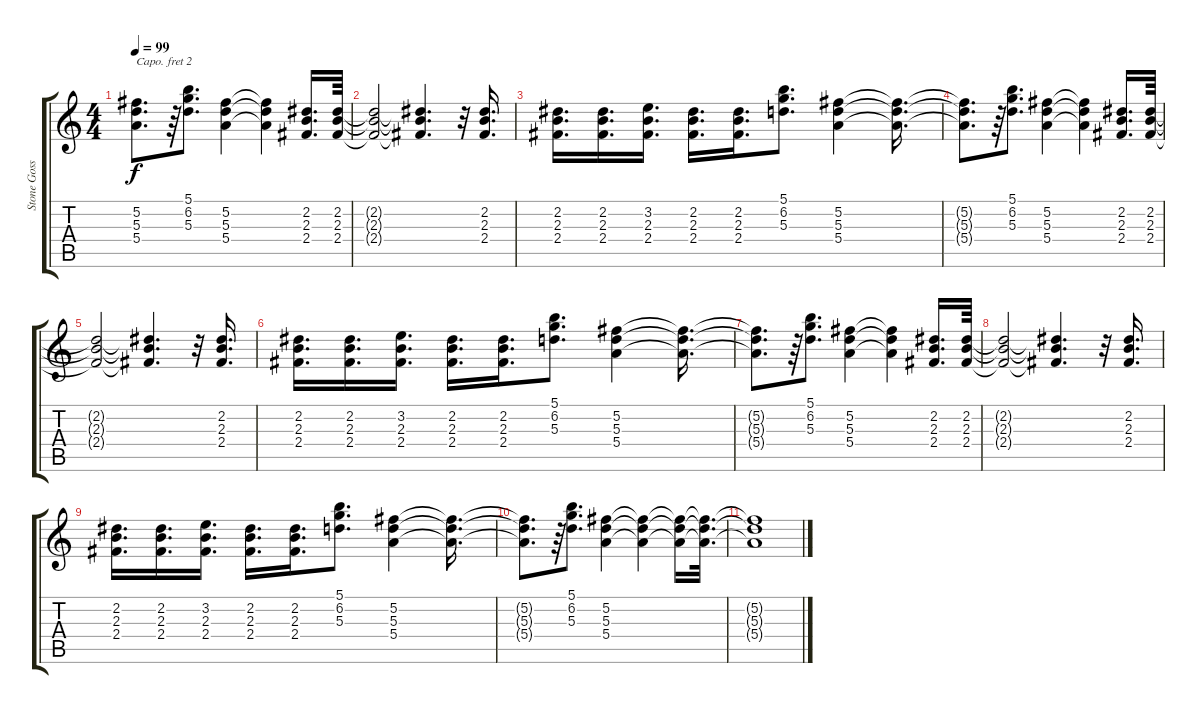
\track ("Stone Gossard" "Stone Goss") {instrument overdrivenguitar}
\staff {score tabs}
\capo 2
\tuning (E4 B3 G3 D3 A2 E2) {hide}
\ts (4 4)
\tempo 99
\clef g2
\ks c
(5.2{t} 5.3{t} 5.4{t}).8{d dy f} r.64 (5.1 6.2 5.3).8{d} (5.2 5.3 5.4).4 (5.2{t} 5.3{t} 5.4{t}).4 (2.2 2.3 2.4).16{d} (2.2 2.3 2.4).64 |
(2.2{t} 2.3{t} 2.4{t}).2 (2.2{t} 2.3{t} 2.4{t}).4{d} r.32 (2.2 2.3 2.4).16{d} |
(2.2 2.3 2.4).16{d} (2.2 2.3 2.4).16{d} (3.2 2.3 2.4).16{d} (2.2 2.3 2.4).16{d} (2.2 2.3 2.4).16{d} (5.1 6.2 5.3).8{d} (5.2 5.3 5.4).4 (5.2{t} 5.3{t} 5.4{t}).16{d} |
(5.2{t} 5.3{t} 5.4{t}).8{d} r.64 (5.1 6.2 5.3).8{d} (5.2 5.3 5.4).4 (5.2{t} 5.3{t} 5.4{t}).4 (2.2 2.3 2.4).16{d} (2.2 2.3 2.4).64 |
(2.2{t} 2.3{t} 2.4{t}).2 (2.2{t} 2.3{t} 2.4{t}).4{d} r.32 (2.2 2.3 2.4).16{d} |
(2.2 2.3 2.4).16{d} (2.2 2.3 2.4).16{d} (3.2 2.3 2.4).16{d} (2.2 2.3 2.4).16{d} (2.2 2.3 2.4).16{d} (5.1 6.2 5.3).8{d} (5.2 5.3 5.4).4 (5.2{t} 5.3{t} 5.4{t}).16{d} |
(5.2{t} 5.3{t} 5.4{t}).8{d} r.64 (5.1 6.2 5.3).8{d} (5.2 5.3 5.4).4 (5.2{t} 5.3{t} 5.4{t}).4 (2.2 2.3 2.4).16{d} (2.2 2.3 2.4).64 |
(2.2{t} 2.3{t} 2.4{t}).2 (2.2{t} 2.3{t} 2.4{t}).4{d} r.32 (2.2 2.3 2.4).16{d} |
(2.2 2.3 2.4).16{d} (2.2 2.3 2.4).16{d} (3.2 2.3 2.4).16{d} (2.2 2.3 2.4).16{d} (2.2 2.3 2.4).16{d} (5.1 6.2 5.3).8{d} (5.2 5.3 5.4).4 (5.2{t} 5.3{t} 5.4{t}).16{d} |
(5.2{t} 5.3{t} 5.4{t}).8{d} r.64 (5.1 6.2 5.3).8{d} (5.2 5.3 5.4).4{volume 0} (5.2{t} 5.3{t} 5.4{t}).4 (5.2{t} 5.3{t} 5.4{t}).16 (5.2{t} 5.3{t} 5.4{t}).32{d} |
(5.2{t} 5.3{t} 5.4{t}).1
